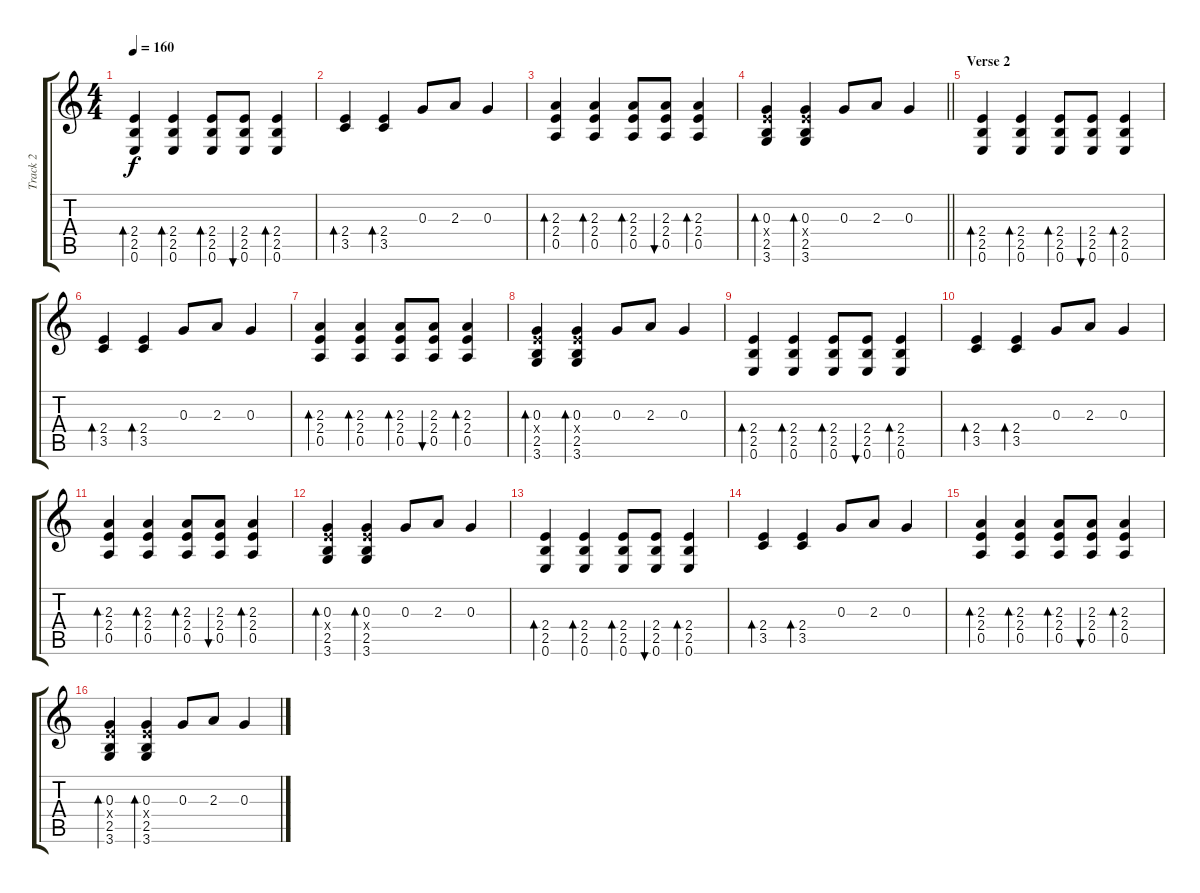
\track ("Track 2" "Track 2") {instrument overdrivenguitar}
\staff {score tabs}
\tuning (E4 B3 G3 D3 A2 E2) {hide}
\ts (4 4)
\tempo 160
\clef g2
\ks c
(2.4 2.5 0.6).4{bd 60 dy f} (2.4 2.5 0.6).4{bd 60} (2.4 2.5 0.6).8{bd 60} (2.4 2.5 0.6).8{bu 60} (2.4 2.5 0.6).4{bd 60} |
(2.4 3.5).4{bd 60} (2.4 3.5).4{bd 60} 0.3.8 2.3.8 0.3.4 |
(2.3 2.4 0.5).4{bd 60} (2.3 2.4 0.5).4{bd 60} (2.3 2.4 0.5).8{bd 60} (2.3 2.4 0.5).8{bu 60} (2.3 2.4 0.5).4{bd 60} |
\barLineRight lightlight
(0.3 2.4{x} 2.5 3.6).4{bd 60} (0.3 2.4{x} 2.5 3.6).4{bd 60} 0.3.8 2.3.8 0.3.4 |
\section ("" "Verse 2")
(2.4 2.5 0.6).4{bd 60} (2.4 2.5 0.6).4{bd 60} (2.4 2.5 0.6).8{bd 60} (2.4 2.5 0.6).8{bu 60} (2.4 2.5 0.6).4{bd 60} |
(2.4 3.5).4{bd 60} (2.4 3.5).4{bd 60} 0.3.8 2.3.8 0.3.4 |
(2.3 2.4 0.5).4{bd 60} (2.3 2.4 0.5).4{bd 60} (2.3 2.4 0.5).8{bd 60} (2.3 2.4 0.5).8{bu 60} (2.3 2.4 0.5).4{bd 60} |
(0.3 2.4{x} 2.5 3.6).4{bd 60} (0.3 2.4{x} 2.5 3.6).4{bd 60} 0.3.8 2.3.8 0.3.4 |
(2.4 2.5 0.6).4{bd 60} (2.4 2.5 0.6).4{bd 60} (2.4 2.5 0.6).8{bd 60} (2.4 2.5 0.6).8{bu 60} (2.4 2.5 0.6).4{bd 60} |
(2.4 3.5).4{bd 60} (2.4 3.5).4{bd 60} 0.3.8 2.3.8 0.3.4 |
(2.3 2.4 0.5).4{bd 60} (2.3 2.4 0.5).4{bd 60} (2.3 2.4 0.5).8{bd 60} (2.3 2.4 0.5).8{bu 60} (2.3 2.4 0.5).4{bd 60} |
(0.3 2.4{x} 2.5 3.6).4{bd 60} (0.3 2.4{x} 2.5 3.6).4{bd 60} 0.3.8 2.3.8 0.3.4 |
(2.4 2.5 0.6).4{bd 60} (2.4 2.5 0.6).4{bd 60} (2.4 2.5 0.6).8{bd 60} (2.4 2.5 0.6).8{bu 60} (2.4 2.5 0.6).4{bd 60} |
(2.4 3.5).4{bd 60} (2.4 3.5).4{bd 60} 0.3.8 2.3.8 0.3.4 |
(2.3 2.4 0.5).4{bd 60} (2.3 2.4 0.5).4{bd 60} (2.3 2.4 0.5).8{bd 60} (2.3 2.4 0.5).8{bu 60} (2.3 2.4 0.5).4{bd 60} |
(0.3 2.4{x} 2.5 3.6).4{bd 60} (0.3 2.4{x} 2.5 3.6).4{bd 60} 0.3.8 2.3.8 0.3.4
